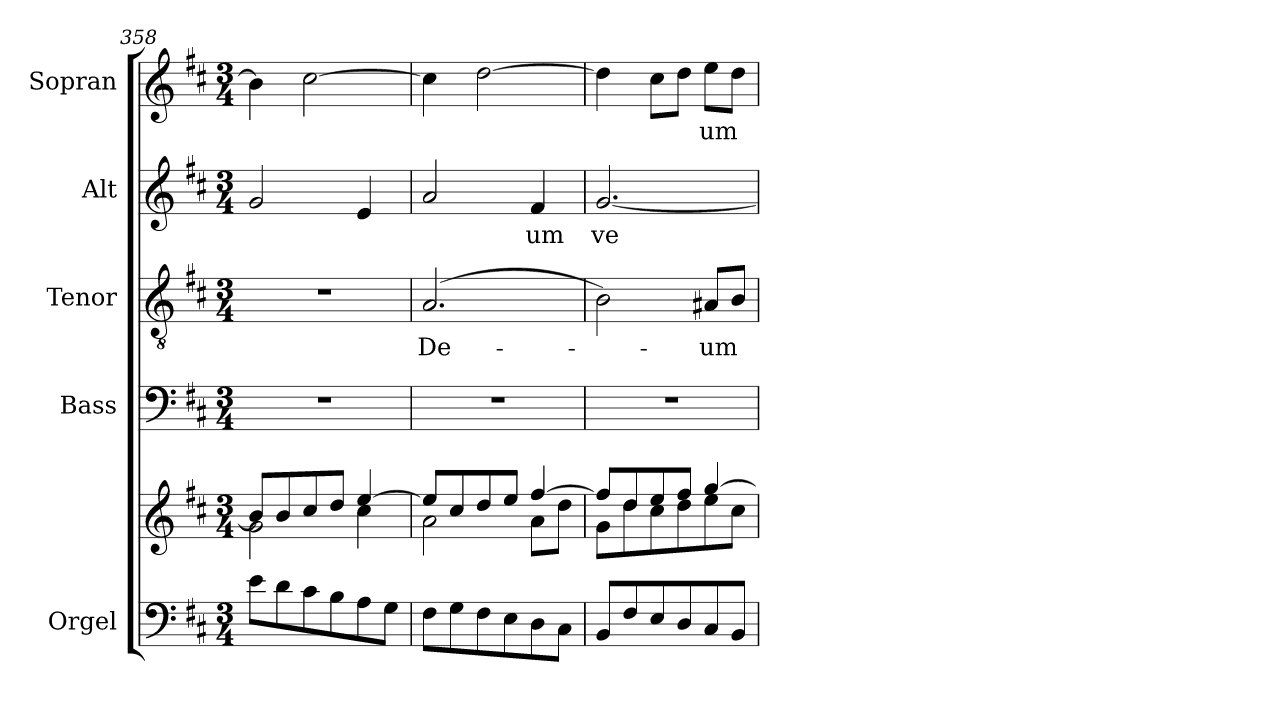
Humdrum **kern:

**kern	**kern	**kern	**kern	**text	**kern	**text	**kern	**text
*part5	*part5	*part4	*part3	*part3	*part2	*part2	*part1	*part1
*staff6	*staff5	*staff4	*staff3	*staff3	*staff2	*staff2	*staff1	*staff1
*I"Orgel	*	*I"Bass	*I"Tenor	*	*I"Alt	*	*I"Sopran	*
*I'Org.	*	*I'B.	*I'T.	*	*I'A.	*	*I'S.	*
*clefF4	*clefG2	*clefF4	*clefGv2	*	*clefG2	*	*clefG2	*
*k[f#c#]	*k[f#c#]	*k[f#c#]	*k[f#c#]	*	*k[f#c#]	*	*k[f#c#]	*
*D:	*D:	*D:	*D:	*	*D:	*	*D:	*
*M3/4	*M3/4	*M3/4	*M3/4	*	*M3/4	*	*M3/4	*
=358	=358	=358	=358	=358	=358	=358	=358	=358
*	*^	*	*	*	*	*	*	*
8e\L	8b/L]	2g\	2.r	2.r	.	2g/	.	4b\]	.
8d\	8b/	.	.	.	.	.	.	.	.
8c#\	8cc#/	.	.	.	.	.	.	[2cc#\	.
8B\	8dd/J	.	.	.	.	.	.	.	.
8A\	[>4ee/	4cc#\	.	.	.	4e/	.	.	.
8G\J	.	.	.	.	.	.	.	.	.
=359	=359	=359	=359	=359	=359	=359	=359	=359	=359
!	!	!	!	!	!LO:LY:b	!	!	!	!
8F#\L	8ee/L]	2a\	2.r	(2.A/	De-	2a/	.	4cc#\]	.
8G\	8cc#/	.	.	.	.	.	.	.	.
8F#\	8dd/	.	.	.	.	.	.	[2dd\	.
8E\	8ee/J	.	.	.	.	.	.	.	.
!	!	!	!	!	!	!	!LO:LY:b	!	!
8D\	[>4ff#/	8a\L	.	.	.	4f#/	-um	.	.
8C#\J	.	8dd\J	.	.	.	.	.	.	.
=360	=360	=360	=360	=360	=360	=360	=360	=360	=360
!	!	!	!	!	!	!	!LO:LY:b	!	!
8BB/L	8ff#/L]	8g\L	2.r	2B\)	.	[2.g/	ve-	4dd\]	.
8F#/	8dd/	8dd\	.	.	.	.	.	.	.
8E/	8ee/	8cc#\	.	.	.	.	.	8cc#\L	.
8D/	8ff#/J	8dd\	.	.	.	.	.	8dd\J	.
!	!	!	!	!	!LO:LY:b	!	!	!	!LO:LY:b
8C#/	[>4gg/	8ee\	.	8A#X/L	-um	.	.	8ee\L	-um
8BB/J	.	8cc#\J	.	8B/J	.	.	.	8dd\J	.
*	*v	*v	*	*	*	*	*	*	*
=	=	=	=	=	=	=	=	=
*-	*-	*-	*-	*-	*-	*-	*-	*-
